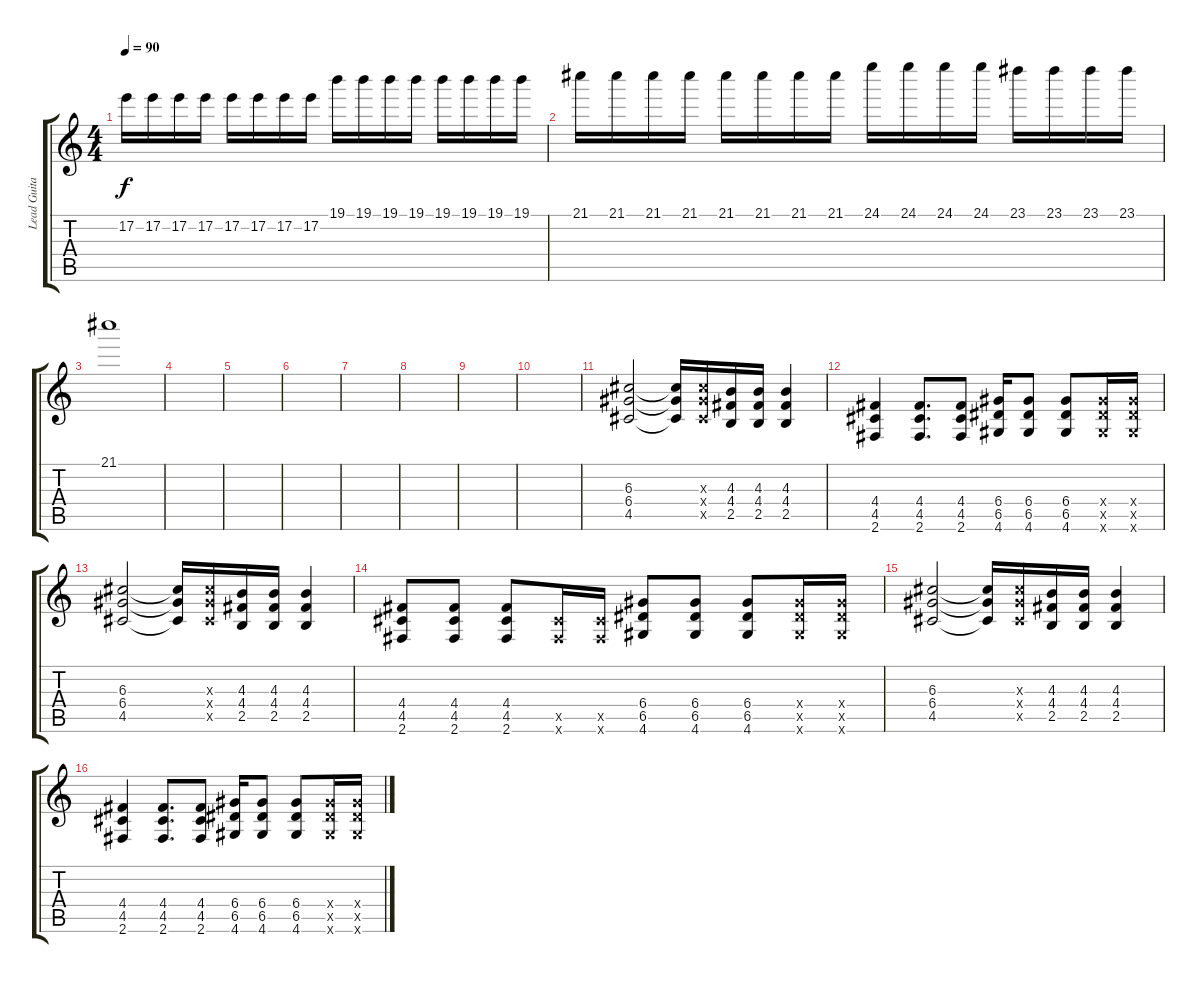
\track ("Lead Guitar" "Lead Guita") {instrument overdrivenguitar}
\staff {score tabs}
\tuning (E4 B3 G3 D3 A2 E2) {hide}
\ts (4 4)
\tempo 90
\clef g2
\ks c
17.2.16{dy f} 17.2.16 17.2.16 17.2.16 17.2.16 17.2.16 17.2.16 17.2.16 19.1.16 19.1.16 19.1.16 19.1.16 19.1.16 19.1.16 19.1.16 19.1.16 |
21.1.16 21.1.16 21.1.16 21.1.16 21.1.16 21.1.16 21.1.16 21.1.16 24.1.16 24.1.16 24.1.16 24.1.16 23.1.16 23.1.16 23.1.16 23.1.16 |
21.1.1 |
|
|
|
|
|
|
|
(6.3 6.4 4.5).2 (6.3{t} 6.4{t} 4.5{t}).16 (6.3{x} 6.4{x} 4.5{x}).16 (4.3 4.4 2.5).16 (4.3 4.4 2.5).16 (4.3 4.4 2.5).4 |
(4.4 4.5 2.6).4 (4.4 4.5 2.6).8{d} (4.4 4.5 2.6).8 (6.4 6.5 4.6).16 (6.4 6.5 4.6).8 (6.4 6.5 4.6).8 (6.4{x} 6.5{x} 4.6{x}).16 (6.4{x} 6.5{x} 4.6{x}).16 |
(6.3 6.4 4.5).2 (6.3{t} 6.4{t} 4.5{t}).16 (6.3{x} 6.4{x} 4.5{x}).16 (4.3 4.4 2.5).16 (4.3 4.4 2.5).16 (4.3 4.4 2.5).4 |
(4.4 4.5 2.6).8 (4.4 4.5 2.6).8 (4.4 4.5 2.6).8 (4.5{x} 2.6{x}).16 (4.5{x} 2.6{x}).16 (6.4 6.5 4.6).8 (6.4 6.5 4.6).8 (6.4 6.5 4.6).8 (6.4{x} 6.5{x} 4.6{x}).16 (6.4{x} 6.5{x} 4.6{x}).16 |
(6.3 6.4 4.5).2 (6.3{t} 6.4{t} 4.5{t}).16 (6.3{x} 6.4{x} 4.5{x}).16 (4.3 4.4 2.5).16 (4.3 4.4 2.5).16 (4.3 4.4 2.5).4 |
(4.4 4.5 2.6).4 (4.4 4.5 2.6).8{d} (4.4 4.5 2.6).8 (6.4 6.5 4.6).16 (6.4 6.5 4.6).8 (6.4 6.5 4.6).8 (6.4{x} 6.5{x} 4.6{x}).16 (6.4{x} 6.5{x} 4.6{x}).16
